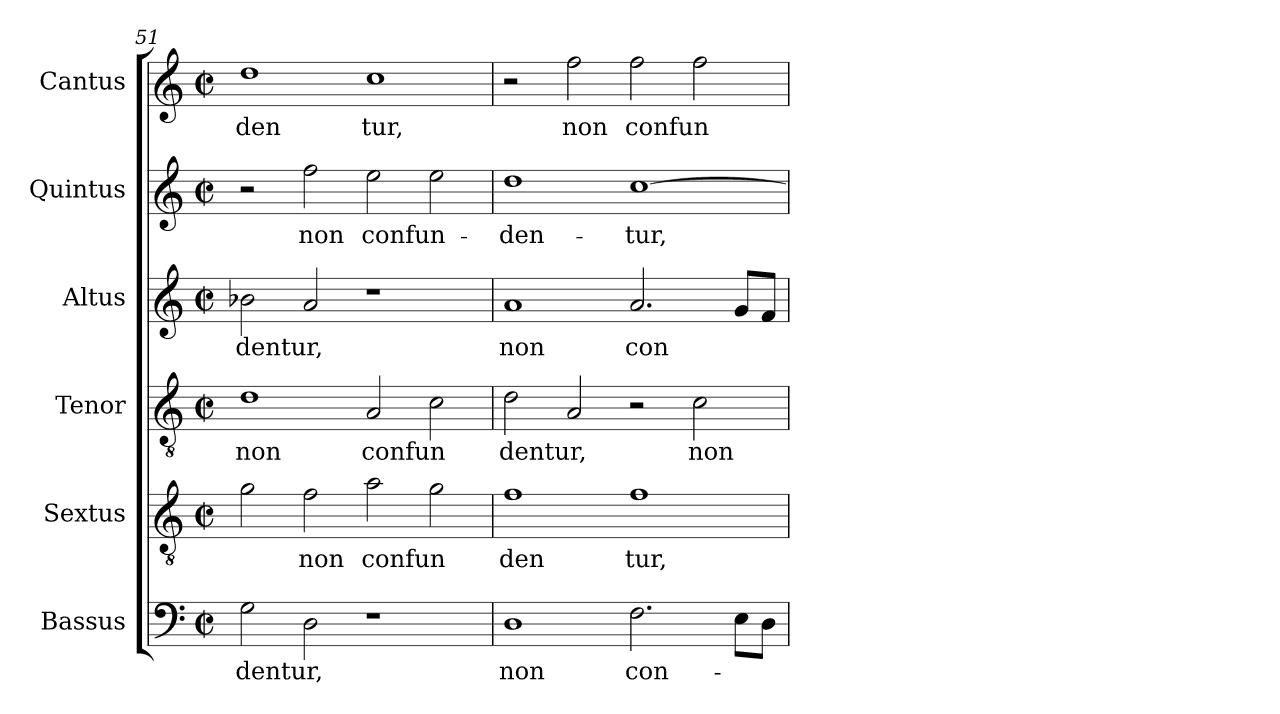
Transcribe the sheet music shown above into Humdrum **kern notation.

**kern	**text	**kern	**text	**kern	**text	**kern	**text	**kern	**text	**kern	**text
*part6	*part6	*part5	*part5	*part4	*part4	*part3	*part3	*part2	*part2	*part1	*part1
*staff6	*staff6	*staff5	*staff5	*staff4	*staff4	*staff3	*staff3	*staff2	*staff2	*staff1	*staff1
*I"Bassus	*	*I"Sextus	*	*I"Tenor	*	*I"Altus	*	*I"Quintus	*	*I"Cantus	*
*clefF4	*	*clefGv2	*	*clefGv2	*	*clefG2	*	*clefG2	*	*clefG2	*
*M2/2	*	*M2/2	*	*M2/2	*	*M2/2	*	*M2/2	*	*M2/2	*
*met(c|)	*	*met(c|)	*	*met(c|)	*	*met(c|)	*	*met(c|)	*	*met(c|)	*
=51	=51	=51	=51	=51	=51	=51	=51	=51	=51	=51	=51
!	!LO:LY:b:cj	!	!	!	!LO:LY:b:cj	!	!LO:LY:b:cj	!	!	!	!LO:LY:b:cj
2G\	-dentur,	2g\	.	1d	non	2b-X\	dentur,	2r	.	1dd	den
!	!	!	!LO:LY:b:cj	!	!	!	!	!	!LO:LY:b:cj	!	!
2D\	.	2f\	non	.	.	2a/	.	2ff\	non	.	.
!	!	!	!LO:LY:b	!	!LO:LY:b	!	!	!	!LO:LY:b	!	!LO:LY:b:cj
1r	.	2a\	confun	2A/	confun	1r	.	2ee\	confun-	1cc	tur,
.	.	2g\	.	2c\	.	.	.	2ee\	.	.	.
=52	=52	=52	=52	=52	=52	=52	=52	=52	=52	=52	=52
!	!LO:LY:b:cj	!	!LO:LY:b:cj	!	!LO:LY:b:cj	!	!LO:LY:b:cj	!	!LO:LY:b:cj	!	!
1D	non	1f	den	2d\	dentur,	1a	non	1dd	-den-	2r	.
!	!	!	!	!	!	!	!	!	!	!	!LO:LY:b:cj
.	.	.	.	2A/	.	.	.	.	.	2ff\	non
!	!LO:LY:b	!	!LO:LY:b:cj	!	!	!	!LO:LY:b	!	!LO:LY:b	!	!LO:LY:b
2.F\	con-	1f	tur,	2r	.	2.a/	con	[>1cc	-tur,	2ff\	confun
!	!	!	!	!	!LO:LY:b:cj	!	!	!	!	!	!
.	.	.	.	2c\	non	.	.	.	.	2ff\	.
8E\L	.	.	.	.	.	8g/L	.	.	.	.	.
8D\J	.	.	.	.	.	8f/J	.	.	.	.	.
=	=	=	=	=	=	=	=	=	=	=	=
*-	*-	*-	*-	*-	*-	*-	*-	*-	*-	*-	*-
